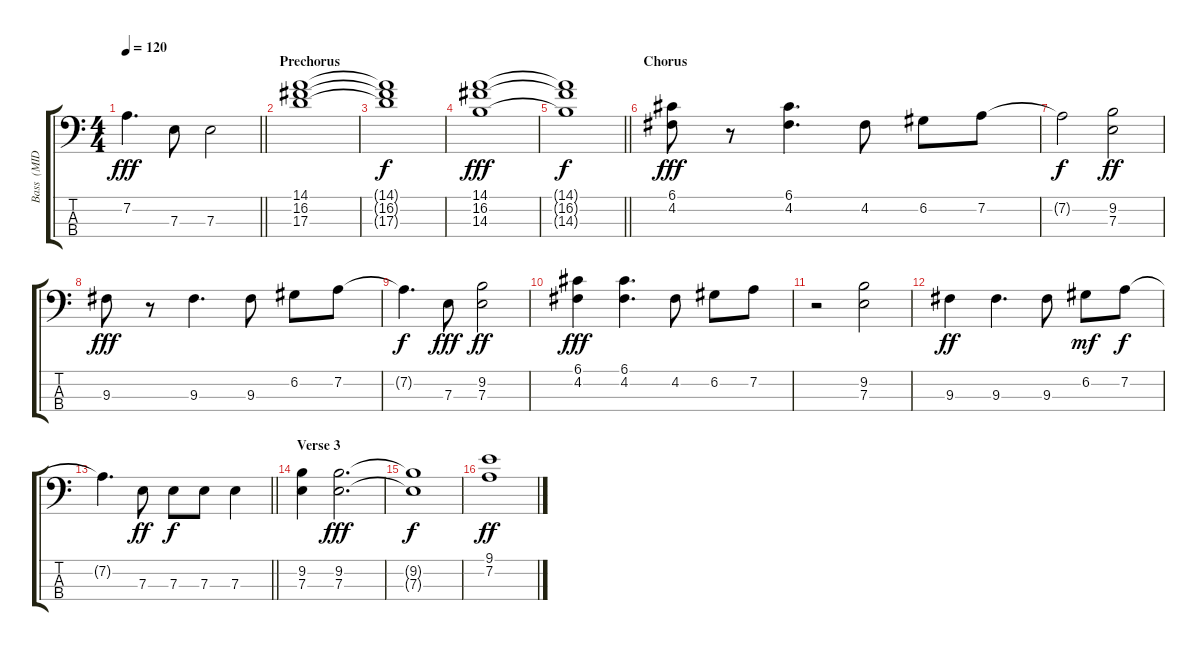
\track ("Bass  (MIDI)" "Bass  (MID") {instrument synthbass2}
\staff {score tabs}
\tuning (G2 D2 A1 E1) {hide}
\ts (4 4)
\tempo 120
\clef f4
\barLineRight lightlight
\ks c
7.2.4{d dy fff} 7.3.8 7.3.2 |
\section ("" "Prechorus")
(14.1 16.2 17.3).1 |
(14.1{t} 16.2{t} 17.3{t}).1{dy f} |
(14.1 16.2 14.3).1{dy fff} |
\barLineRight lightlight
(14.1{t} 16.2{t} 14.3{t}).1{dy f} |
\section ("" "Chorus")
(6.1 4.2).8{dy fff} r.8 (6.1 4.2).4{d} 4.2.8 6.2.8 7.2.8 |
7.2{t}.2{dy f} (9.2 7.3).2{dy ff} |
9.3.8{dy fff} r.8 9.3.4{d} 9.3.8 6.2.8 7.2.8 |
7.2{t}.4{d dy f} 7.3.8{dy fff} (9.2 7.3).2{dy ff} |
(6.1 4.2).4{dy fff} (6.1 4.2).4{d} 4.2.8 6.2.8 7.2.8 |
r.2 (9.2 7.3).2 |
9.3.4{dy ff} 9.3.4{d} 9.3.8 6.2.8{dy mf} 7.2.8{dy f} |
\barLineRight lightlight
7.2{t}.4{d} 7.3.8{dy ff} 7.3.8{dy f} 7.3.8 7.3.4 |
\section ("" "Verse 3")
(9.2 7.3).4 (9.2 7.3).2{d dy fff} |
(9.2{t} 7.3{t}).1{dy f} |
(9.1 7.2).1{dy ff}
